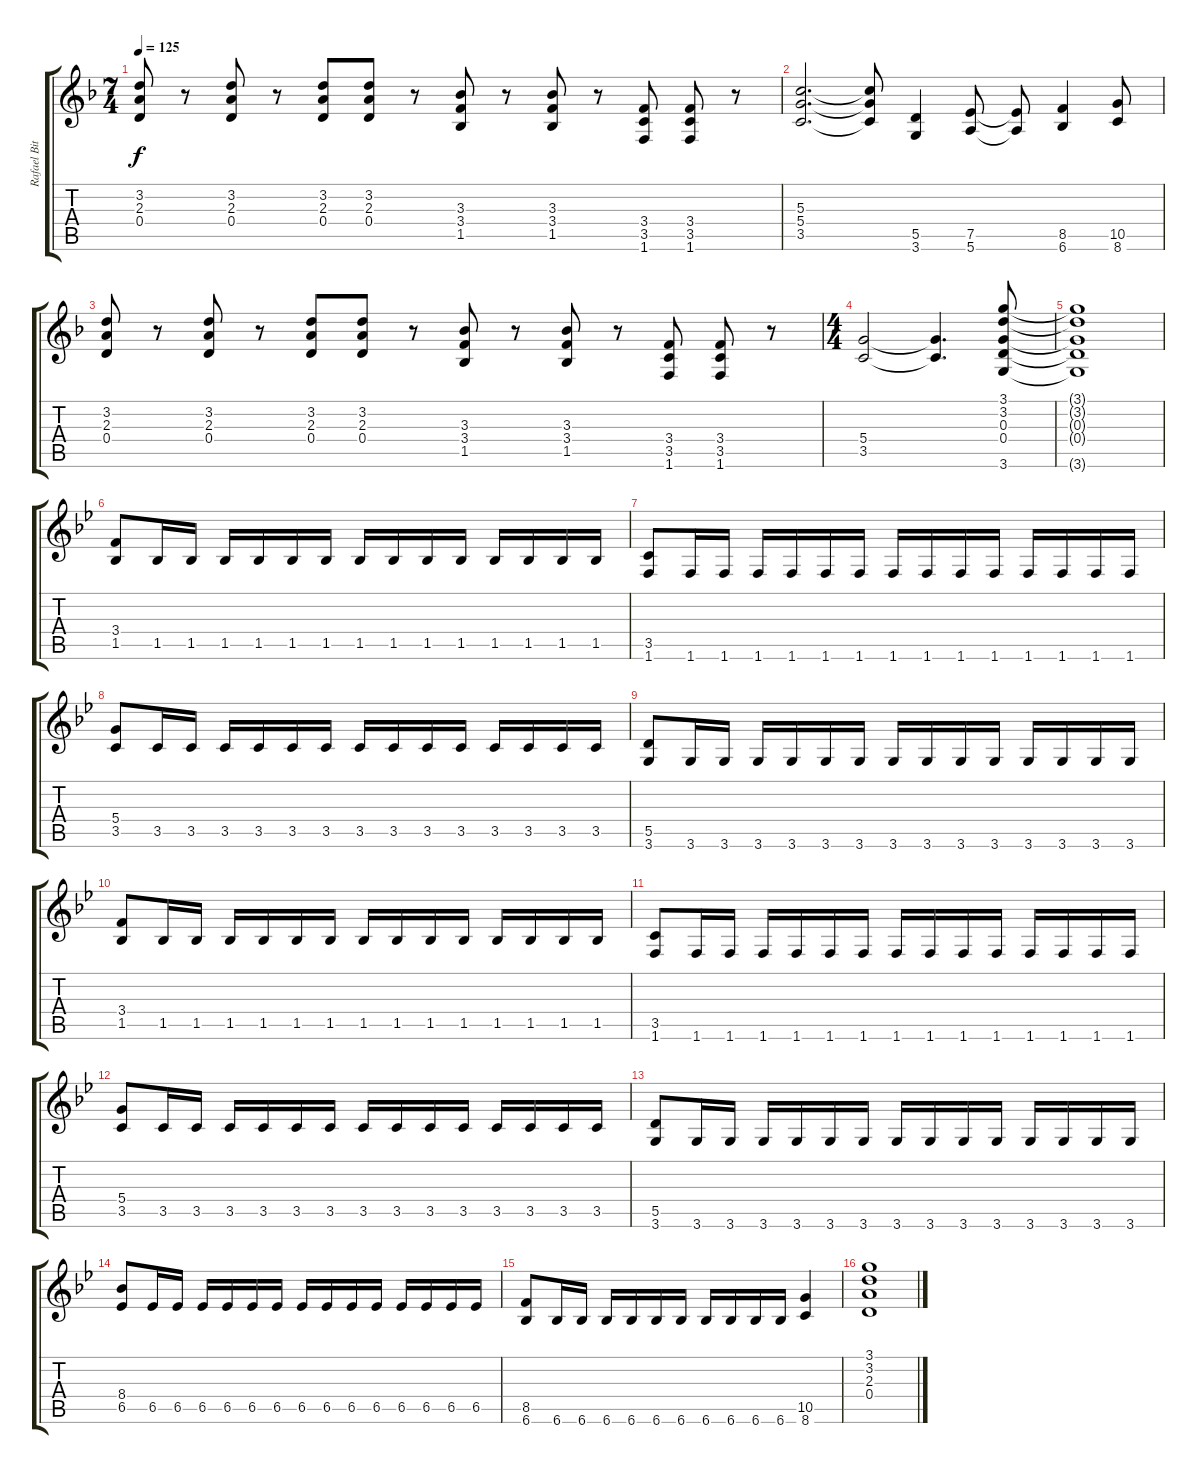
\track ("Rafael Bittencourt" "Rafael Bit") {instrument distortionguitar}
\staff {score tabs}
\tuning (E4 B3 G3 D3 A2 E2) {hide}
\ts (7 4)
\tempo 125
\clef g2
\ks dminor
(3.2 2.3 0.4).8{dy f} r.8 (3.2 2.3 0.4).8 r.8 (3.2 2.3 0.4).8 (3.2 2.3 0.4).8 r.8 (3.3 3.4 1.5).8 r.8 (3.3 3.4 1.5).8 r.8 (3.4 3.5 1.6).8 (3.4 3.5 1.6).8 r.8 |
(5.3 5.4 3.5).2{d} (5.3{t} 5.4{t} 3.5{t}).8 (5.5 3.6).4 (7.5 5.6).8 (7.5{t} 5.6{t}).8 (8.5 6.6).4 (10.5 8.6).8 |
(3.2 2.3 0.4).8 r.8 (3.2 2.3 0.4).8 r.8 (3.2 2.3 0.4).8 (3.2 2.3 0.4).8 r.8 (3.3 3.4 1.5).8 r.8 (3.3 3.4 1.5).8 r.8 (3.4 3.5 1.6).8 (3.4 3.5 1.6).8 r.8 |
\ts (4 4)
(5.4 3.5).2 (5.4{t} 3.5{t}).4{d} (3.1 3.2 0.3 0.4 3.6).8 |
(3.1{t} 3.2{t} 0.3{t} 0.4{t} 3.6{t}).1 |
\ks bb
(3.4 1.5).8 1.5.16 1.5.16 1.5.16 1.5.16 1.5.16 1.5.16 1.5.16 1.5.16 1.5.16 1.5.16 1.5.16 1.5.16 1.5.16 1.5.16 |
(3.5 1.6).8 1.6.16 1.6.16 1.6.16 1.6.16 1.6.16 1.6.16 1.6.16 1.6.16 1.6.16 1.6.16 1.6.16 1.6.16 1.6.16 1.6.16 |
(5.4 3.5).8 3.5.16 3.5.16 3.5.16 3.5.16 3.5.16 3.5.16 3.5.16 3.5.16 3.5.16 3.5.16 3.5.16 3.5.16 3.5.16 3.5.16 |
(5.5 3.6).8 3.6.16 3.6.16 3.6.16 3.6.16 3.6.16 3.6.16 3.6.16 3.6.16 3.6.16 3.6.16 3.6.16 3.6.16 3.6.16 3.6.16 |
(3.4 1.5).8 1.5.16 1.5.16 1.5.16 1.5.16 1.5.16 1.5.16 1.5.16 1.5.16 1.5.16 1.5.16 1.5.16 1.5.16 1.5.16 1.5.16 |
(3.5 1.6).8 1.6.16 1.6.16 1.6.16 1.6.16 1.6.16 1.6.16 1.6.16 1.6.16 1.6.16 1.6.16 1.6.16 1.6.16 1.6.16 1.6.16 |
(5.4 3.5).8 3.5.16 3.5.16 3.5.16 3.5.16 3.5.16 3.5.16 3.5.16 3.5.16 3.5.16 3.5.16 3.5.16 3.5.16 3.5.16 3.5.16 |
(5.5 3.6).8 3.6.16 3.6.16 3.6.16 3.6.16 3.6.16 3.6.16 3.6.16 3.6.16 3.6.16 3.6.16 3.6.16 3.6.16 3.6.16 3.6.16 |
(8.4 6.5).8 6.5.16 6.5.16 6.5.16 6.5.16 6.5.16 6.5.16 6.5.16 6.5.16 6.5.16 6.5.16 6.5.16 6.5.16 6.5.16 6.5.16 |
(8.5 6.6).8 6.6.16 6.6.16 6.6.16 6.6.16 6.6.16 6.6.16 6.6.16 6.6.16 6.6.16 6.6.16 (10.5 8.6).4 |
(3.1 3.2 2.3 0.4).1
